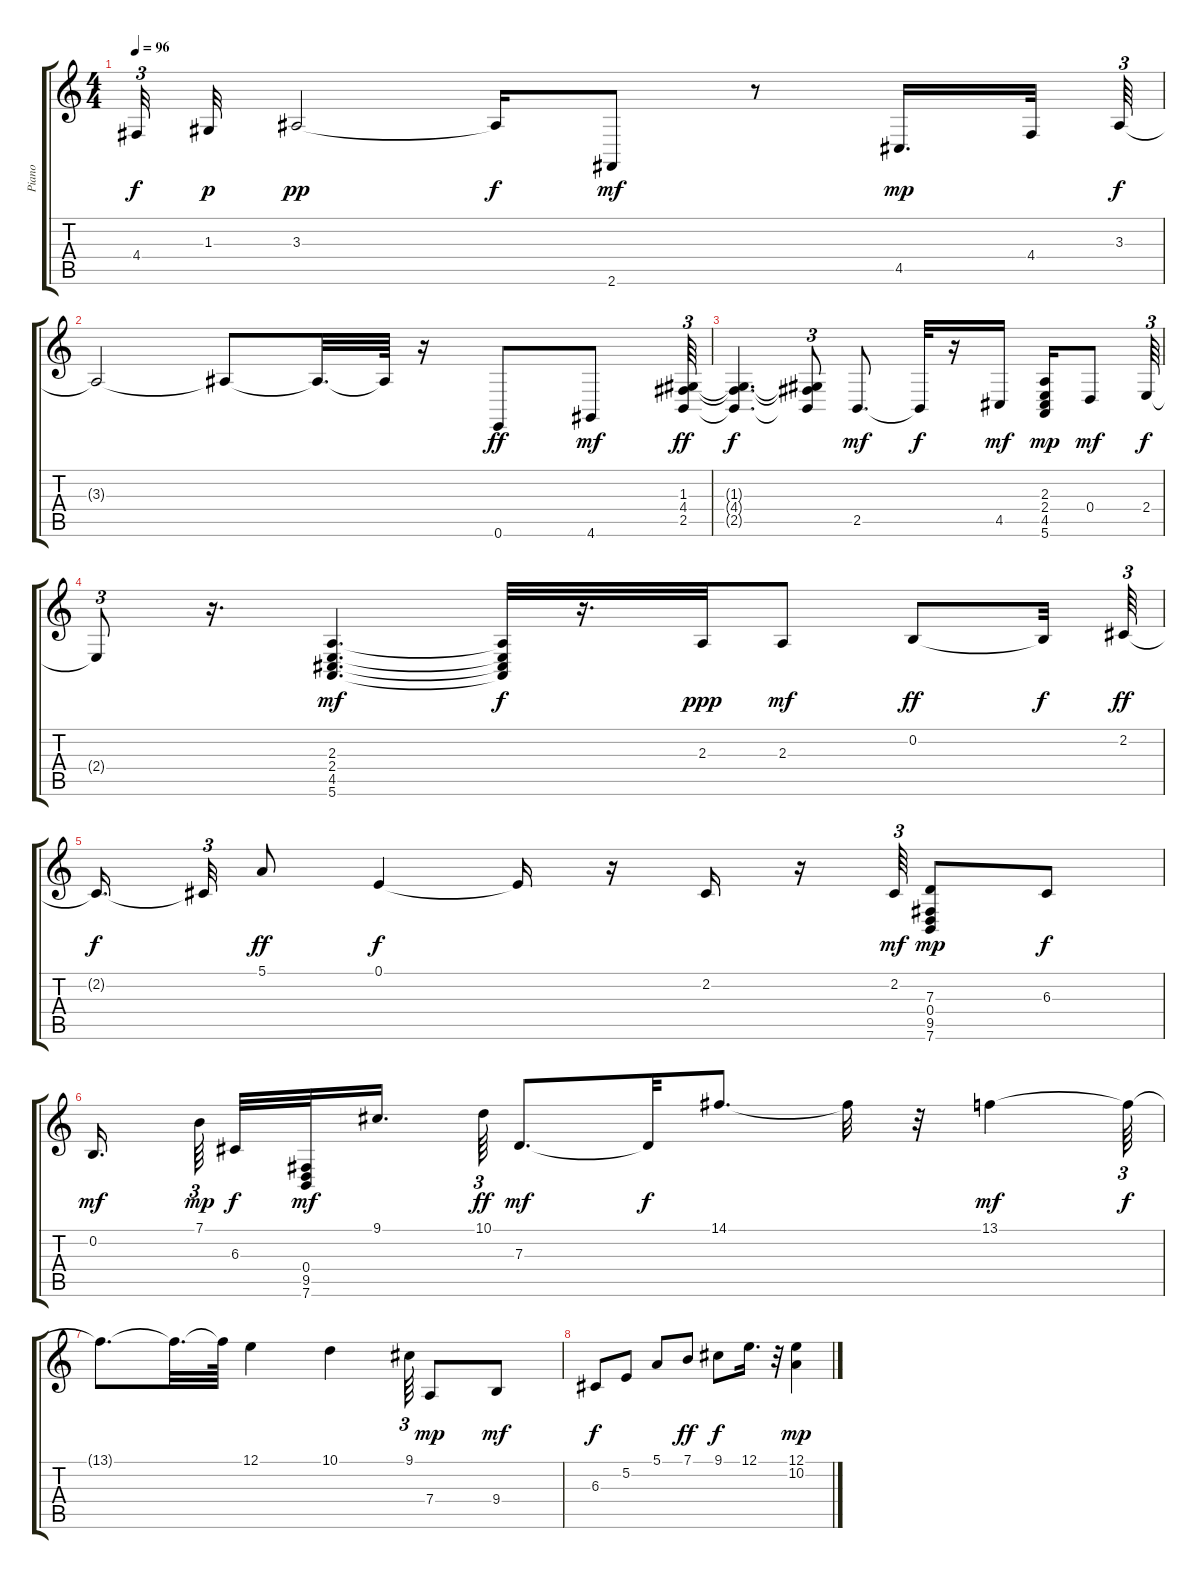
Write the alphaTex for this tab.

\track ("Piano" "Piano") {instrument acousticgrandpiano}
\staff {score tabs}
\tuning (E4 B3 G3 D3 A2 E2) {hide}
\ts (4 4)
\tempo 96
\clef g2
\ks c
4.4{t}.32{tu (3 2) dy f} 1.3.32{dy p} 3.3.2{dy pp} 3.3{t}.16{dy f} 2.6.8{dy mf} r.8 4.5.16{d dy mp} 4.4.32 3.3.64{tu (3 2) dy f} |
3.3{t}.2 3.3{t}.8 3.3{t}.32{d} 3.3{t}.64 r.16 0.6.8{dy ff} 4.6.8{dy mf} (1.3 4.4 2.5).64{tu (3 2) dy ff} |
(1.3{t} 4.4{t} 2.5{t}).4{d dy f} (1.3{t} 4.4{t} 2.5{t}).8{tu (3 2)} 2.5.8{d dy mf} 2.5{t}.32{dy f} r.16 4.5.16{dy mf} (2.3 2.4 4.5 5.6).16{dy mp} 0.4.8{dy mf} 2.4.64{tu (3 2) dy f} |
2.4{t}.8{tu (3 2)} r.16{d} (2.3 2.4 4.5 5.6).4{d dy mf} (2.3{t} 2.4{t} 4.5{t} 5.6{t}).32{dy f} r.16{d} 2.3.32{dy ppp} 2.3.8{dy mf} 0.2.8{dy ff} 0.2{t}.32{dy f} 2.2.64{tu (3 2) dy ff} |
2.2{t}.16{d dy f beam splitsecondary} 2.2{t}.32{tu (3 2)} 5.1.8{dy ff} 0.1.4{dy f} 0.1{t}.16 r.16 2.2.16 r.16 2.2.64{tu (3 2) dy mf} (7.3 0.4 9.5 7.6).8{dy mp} 6.3.8{dy f} |
0.2.16{d dy mf beam splitsecondary} 7.1.64{tu (3 2) dy mp beam splitsecondary} 6.3.32{dy f} (0.4 9.5 7.6).32{dy mf} 9.1.16{d} 10.1.64{tu (3 2) dy ff} 7.3.8{d dy mf} 7.3{t}.32{dy f} 14.1.8{d} 14.1{t}.32 r.32 13.1.4{dy mf} 13.1{t}.64{tu (3 2) dy f} |
13.1{t}.8{d} 13.1{t}.32{d} 13.1{t}.64 12.1.4 10.1.4 9.1.64{tu (3 2)} 7.4.8{dy mp} 9.4.8{dy mf} |
6.3.8{dy f} 5.2.8 5.1.8 7.1.8{dy ff} 9.1.8{dy f} 12.1.16{d} r.32 (12.1 10.2).4{dy mp}
